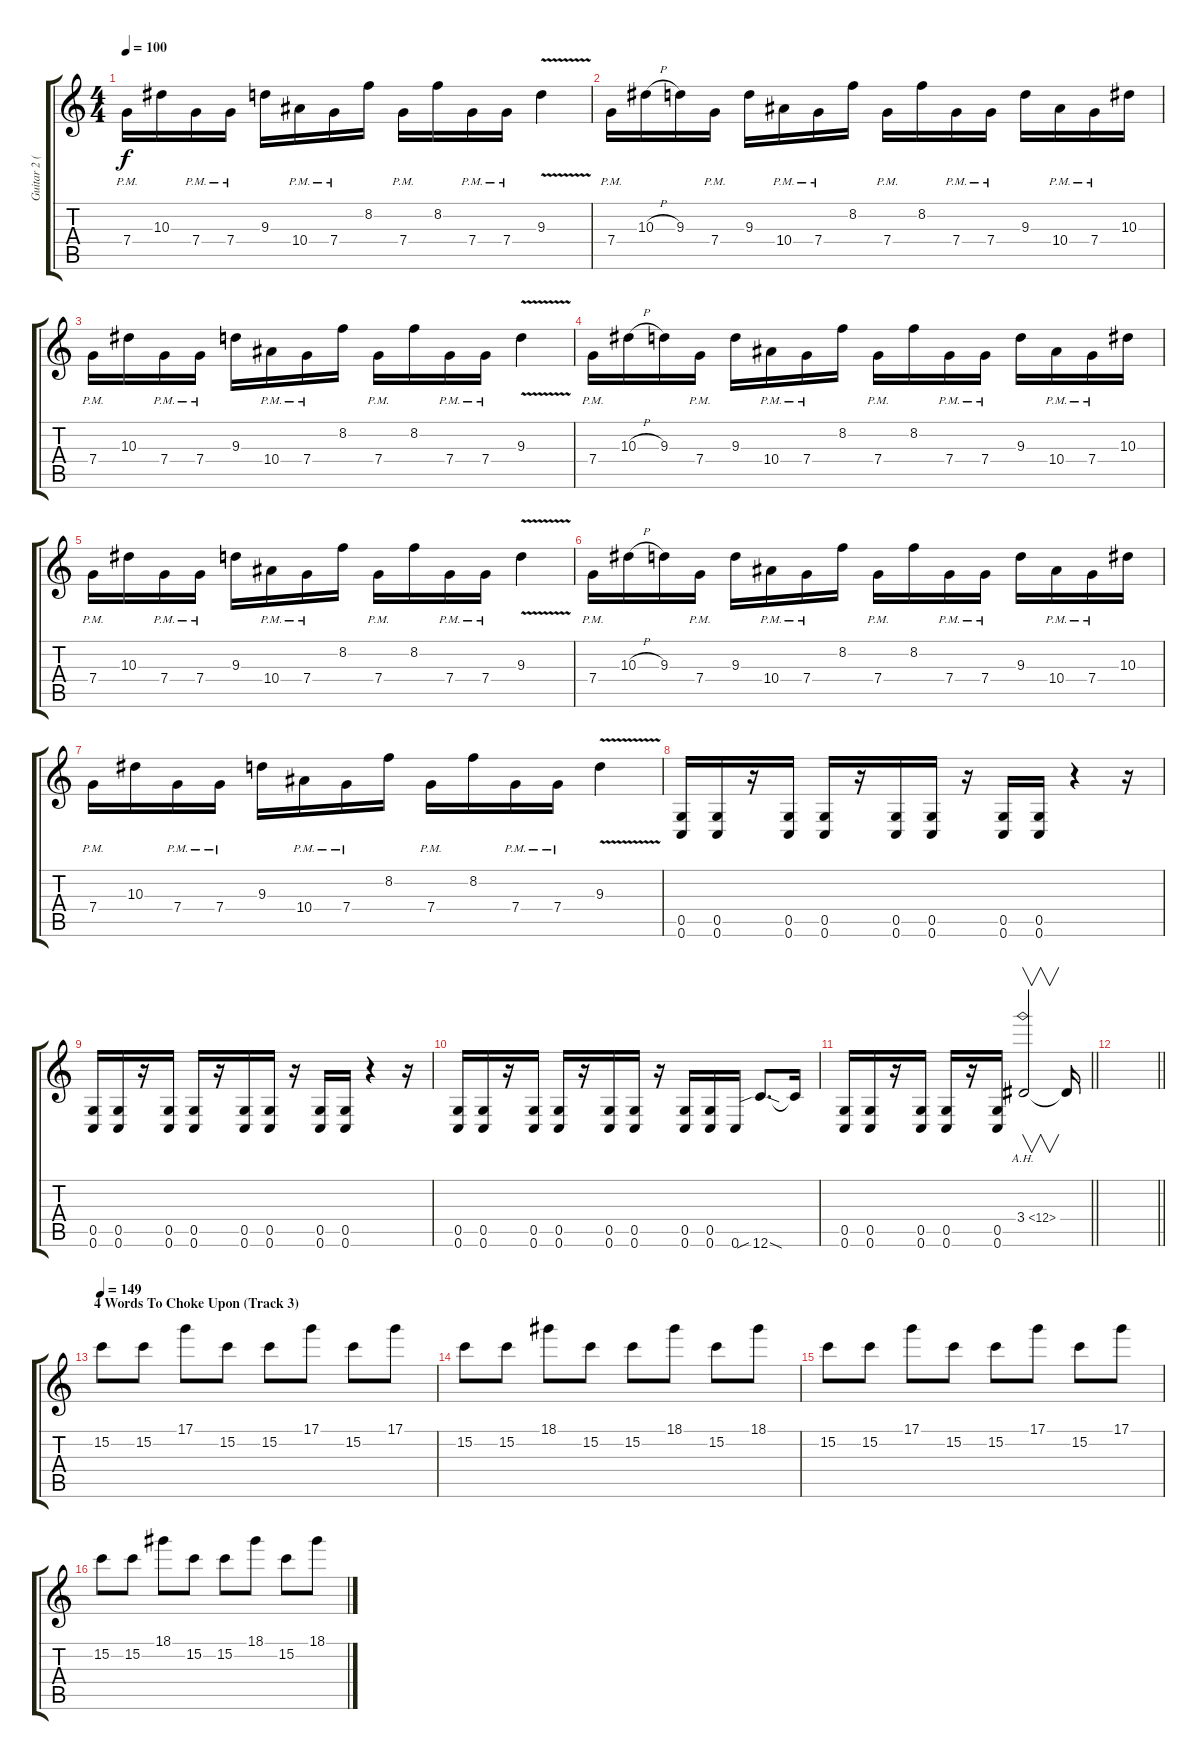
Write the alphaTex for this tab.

\track ("Guitar 2 (Distorted- Tuck)" "Guitar 2 (") {instrument distortionguitar}
\staff {score tabs}
\tuning (D4 A3 F3 C3 G2 C2) {hide}
\ts (4 4)
\tempo 100
\clef g2
\ks c
7.4{pm}.16{dy f} 10.3.16 7.4{pm}.16 7.4{pm}.16 9.3.16 10.4{pm}.16 7.4{pm}.16 8.2.16 7.4{pm}.16 8.2.16 7.4{pm}.16 7.4{pm}.16 9.3{v}.4 |
7.4{pm}.16 10.3{h}.16 9.3.16 7.4{pm}.16 9.3.16 10.4{pm}.16 7.4{pm}.16 8.2.16 7.4{pm}.16 8.2.16 7.4{pm}.16 7.4{pm}.16 9.3.16 10.4{pm}.16 7.4{pm}.16 10.3.16 |
7.4{pm}.16 10.3.16 7.4{pm}.16 7.4{pm}.16 9.3.16 10.4{pm}.16 7.4{pm}.16 8.2.16 7.4{pm}.16 8.2.16 7.4{pm}.16 7.4{pm}.16 9.3{v}.4 |
7.4{pm}.16 10.3{h}.16 9.3.16 7.4{pm}.16 9.3.16 10.4{pm}.16 7.4{pm}.16 8.2.16 7.4{pm}.16 8.2.16 7.4{pm}.16 7.4{pm}.16 9.3.16 10.4{pm}.16 7.4{pm}.16 10.3.16 |
7.4{pm}.16 10.3.16 7.4{pm}.16 7.4{pm}.16 9.3.16 10.4{pm}.16 7.4{pm}.16 8.2.16 7.4{pm}.16 8.2.16 7.4{pm}.16 7.4{pm}.16 9.3{v}.4 |
7.4{pm}.16 10.3{h}.16 9.3.16 7.4{pm}.16 9.3.16 10.4{pm}.16 7.4{pm}.16 8.2.16 7.4{pm}.16 8.2.16 7.4{pm}.16 7.4{pm}.16 9.3.16 10.4{pm}.16 7.4{pm}.16 10.3.16 |
7.4{pm}.16 10.3.16 7.4{pm}.16 7.4{pm}.16 9.3.16 10.4{pm}.16 7.4{pm}.16 8.2.16 7.4{pm}.16 8.2.16 7.4{pm}.16 7.4{pm}.16 9.3{v}.4 |
(0.5 0.6).16 (0.5 0.6).16 r.16 (0.5 0.6).16 (0.5 0.6).16 r.16 (0.5 0.6).16 (0.5 0.6).16 r.16 (0.5 0.6).16 (0.5 0.6).16 r.4 r.16 |
(0.5 0.6).16 (0.5 0.6).16 r.16 (0.5 0.6).16 (0.5 0.6).16 r.16 (0.5 0.6).16 (0.5 0.6).16 r.16 (0.5 0.6).16 (0.5 0.6).16 r.4 r.16 |
(0.5 0.6).16 (0.5 0.6).16 r.16 (0.5 0.6).16 (0.5 0.6).16 r.16 (0.5 0.6).16 (0.5 0.6).16 r.16 (0.5 0.6).16 (0.5 0.6).16 0.6.16 12.6{sib sod}.8{d} 12.6{t}.16 |
\barLineRight lightlight
(0.5 0.6).16 (0.5 0.6).16 r.16 (0.5 0.6).16 (0.5 0.6).16 r.16 (0.5 0.6).16 3.4{ah 9}.2{v} 3.4{t}.16 |
\barLineRight lightlight
|
\section ("" "4 Words To Choke Upon (Track 3)")
\tempo 94
\tempo 149
15.2.8 15.2.8 17.1.8 15.2.8 15.2.8 17.1.8 15.2.8 17.1.8 |
15.2.8 15.2.8 18.1.8 15.2.8 15.2.8 18.1.8 15.2.8 18.1.8 |
15.2.8 15.2.8 17.1.8 15.2.8 15.2.8 17.1.8 15.2.8 17.1.8 |
15.2.8 15.2.8 18.1.8 15.2.8 15.2.8 18.1.8 15.2.8 18.1.8
